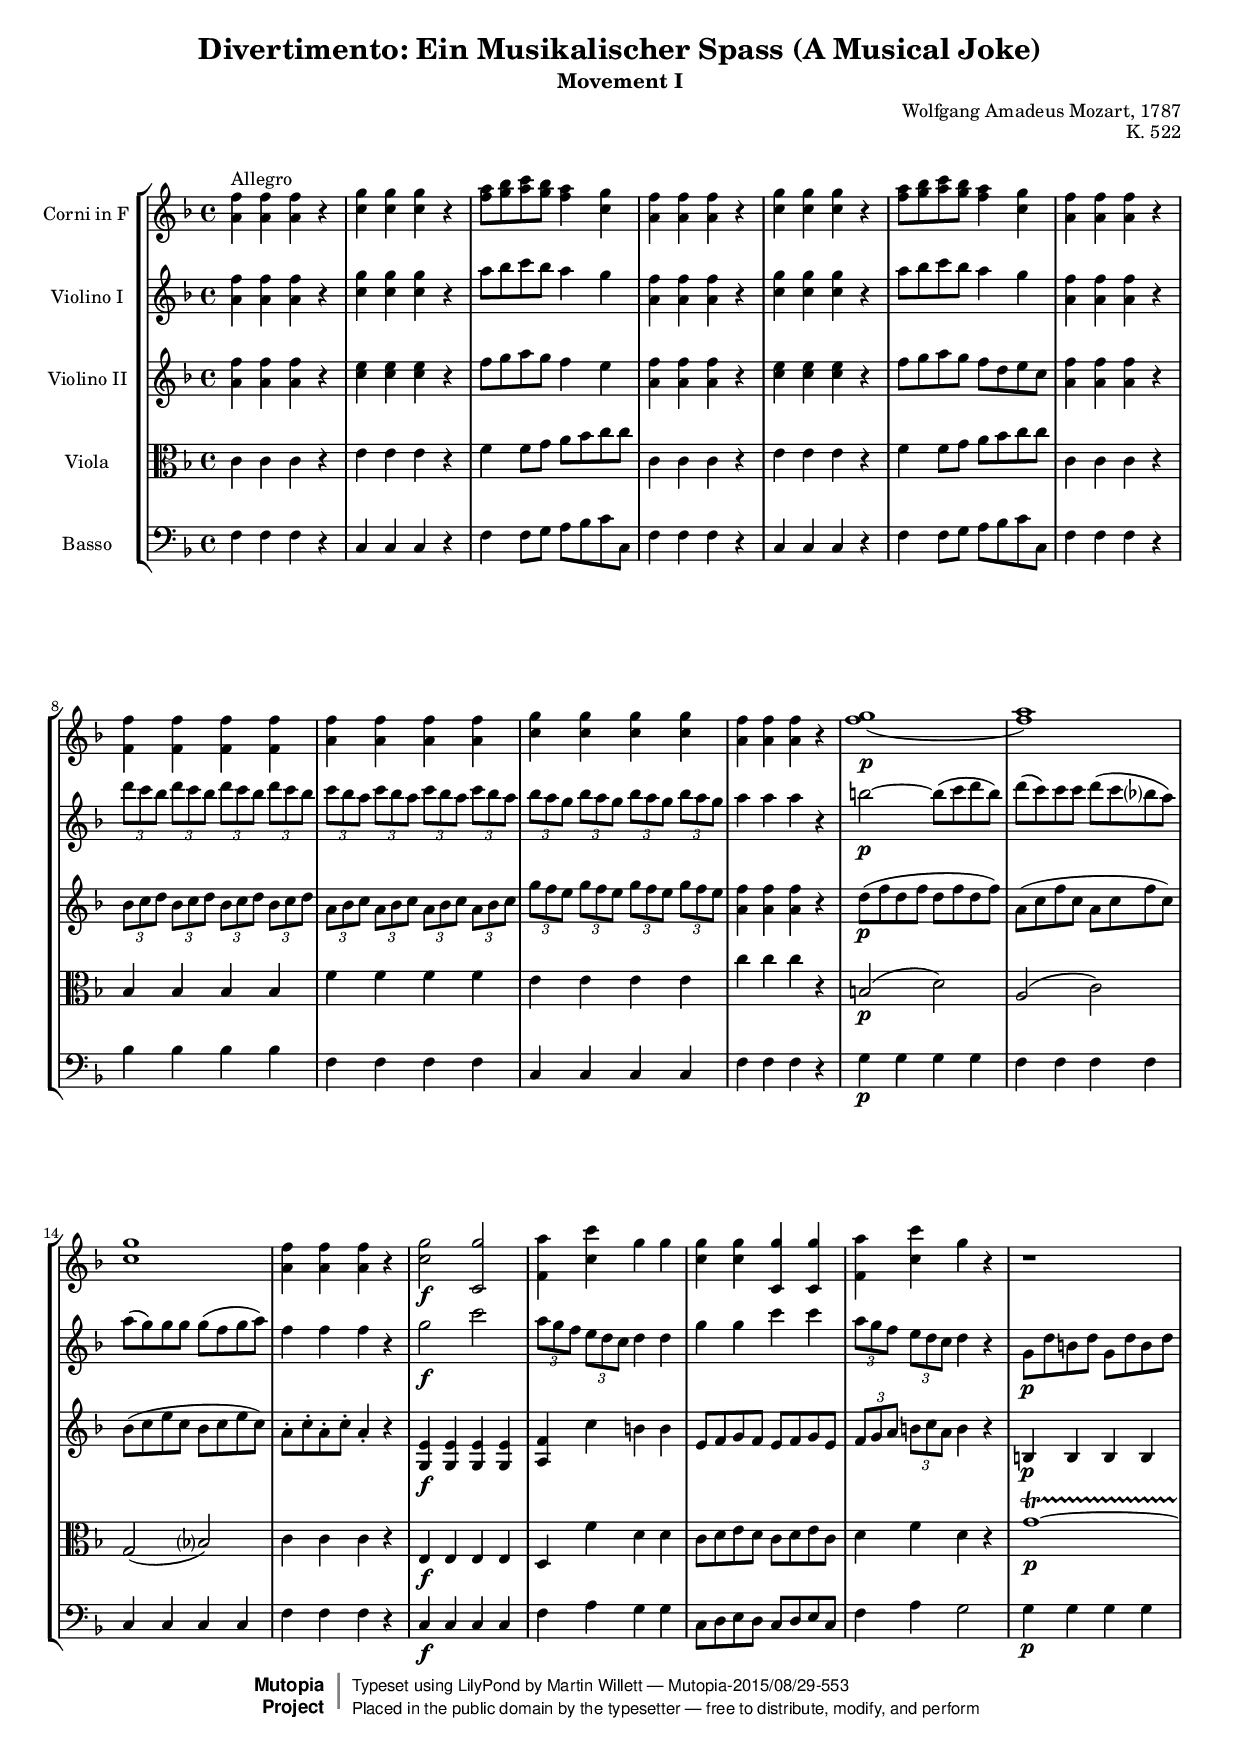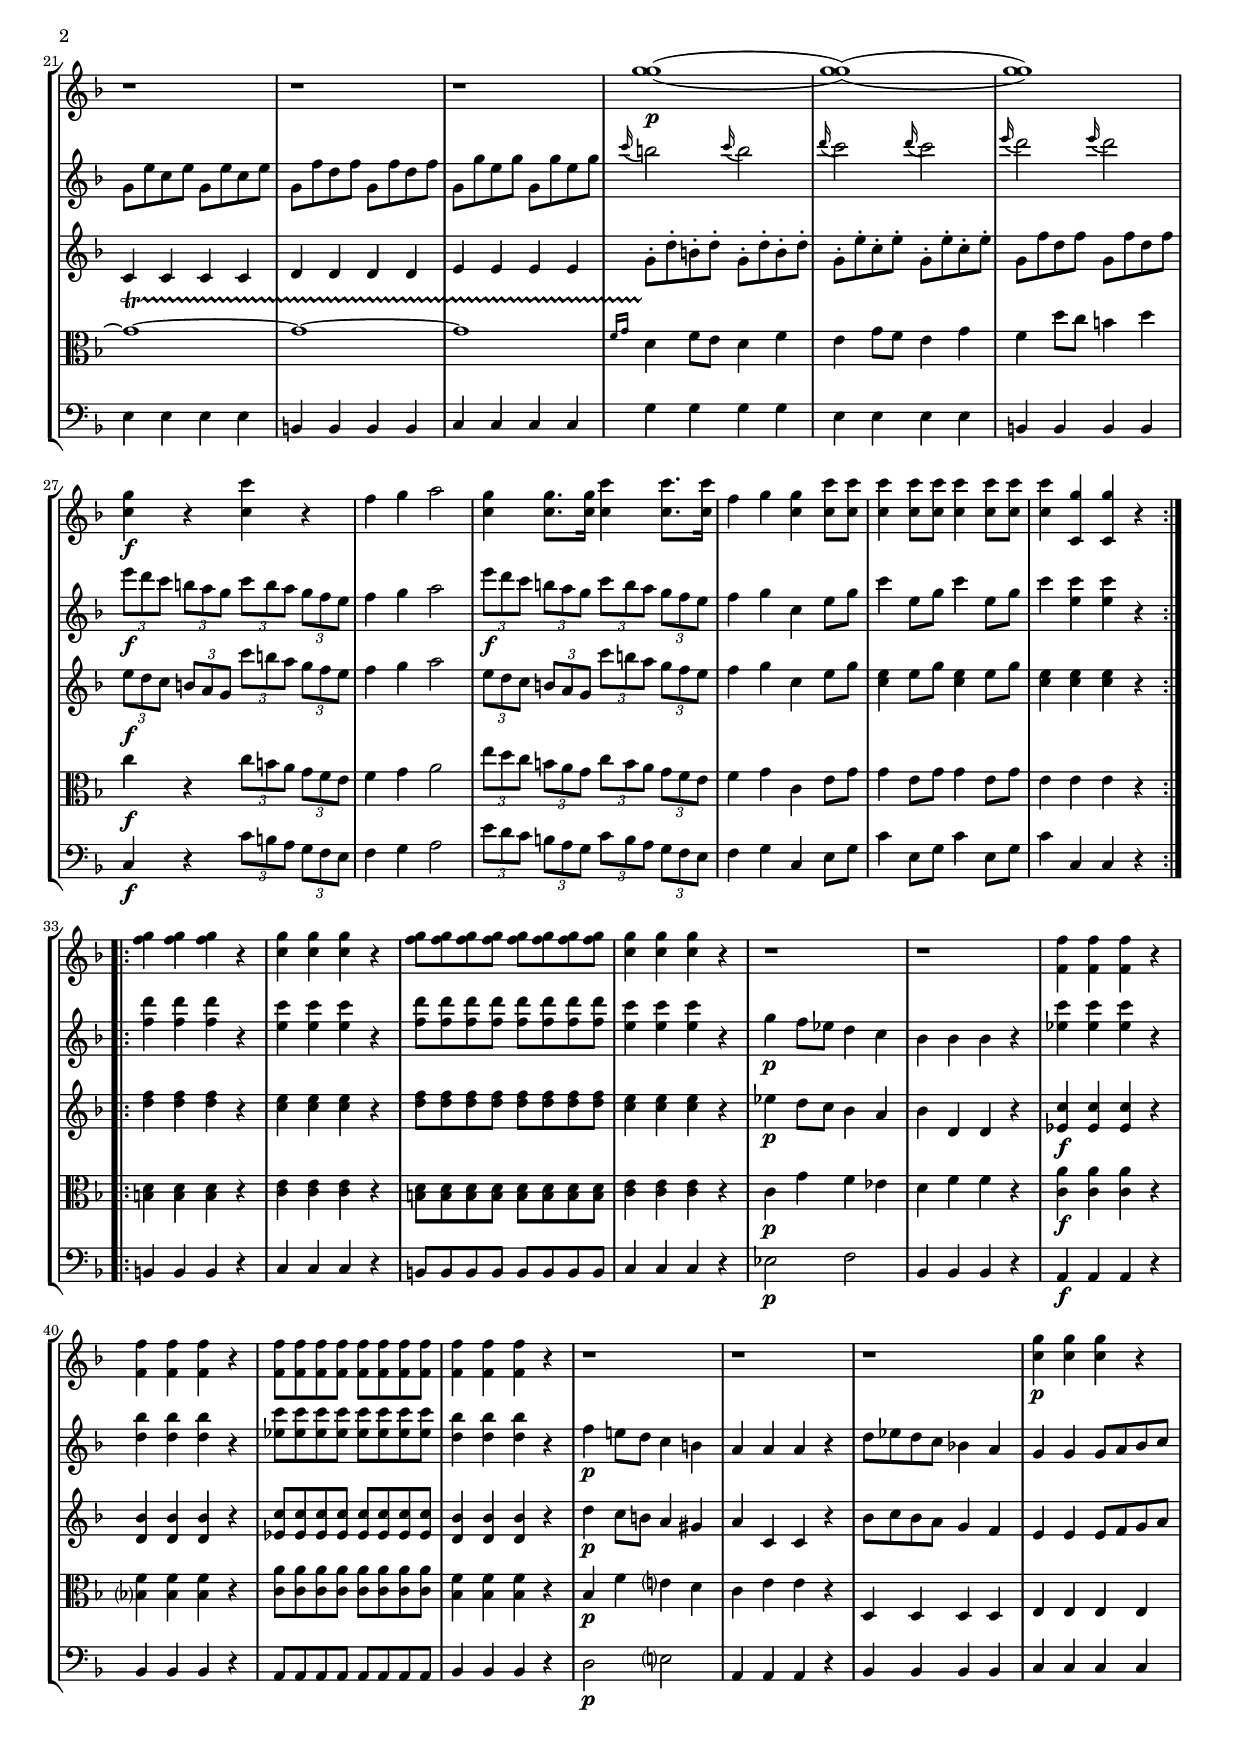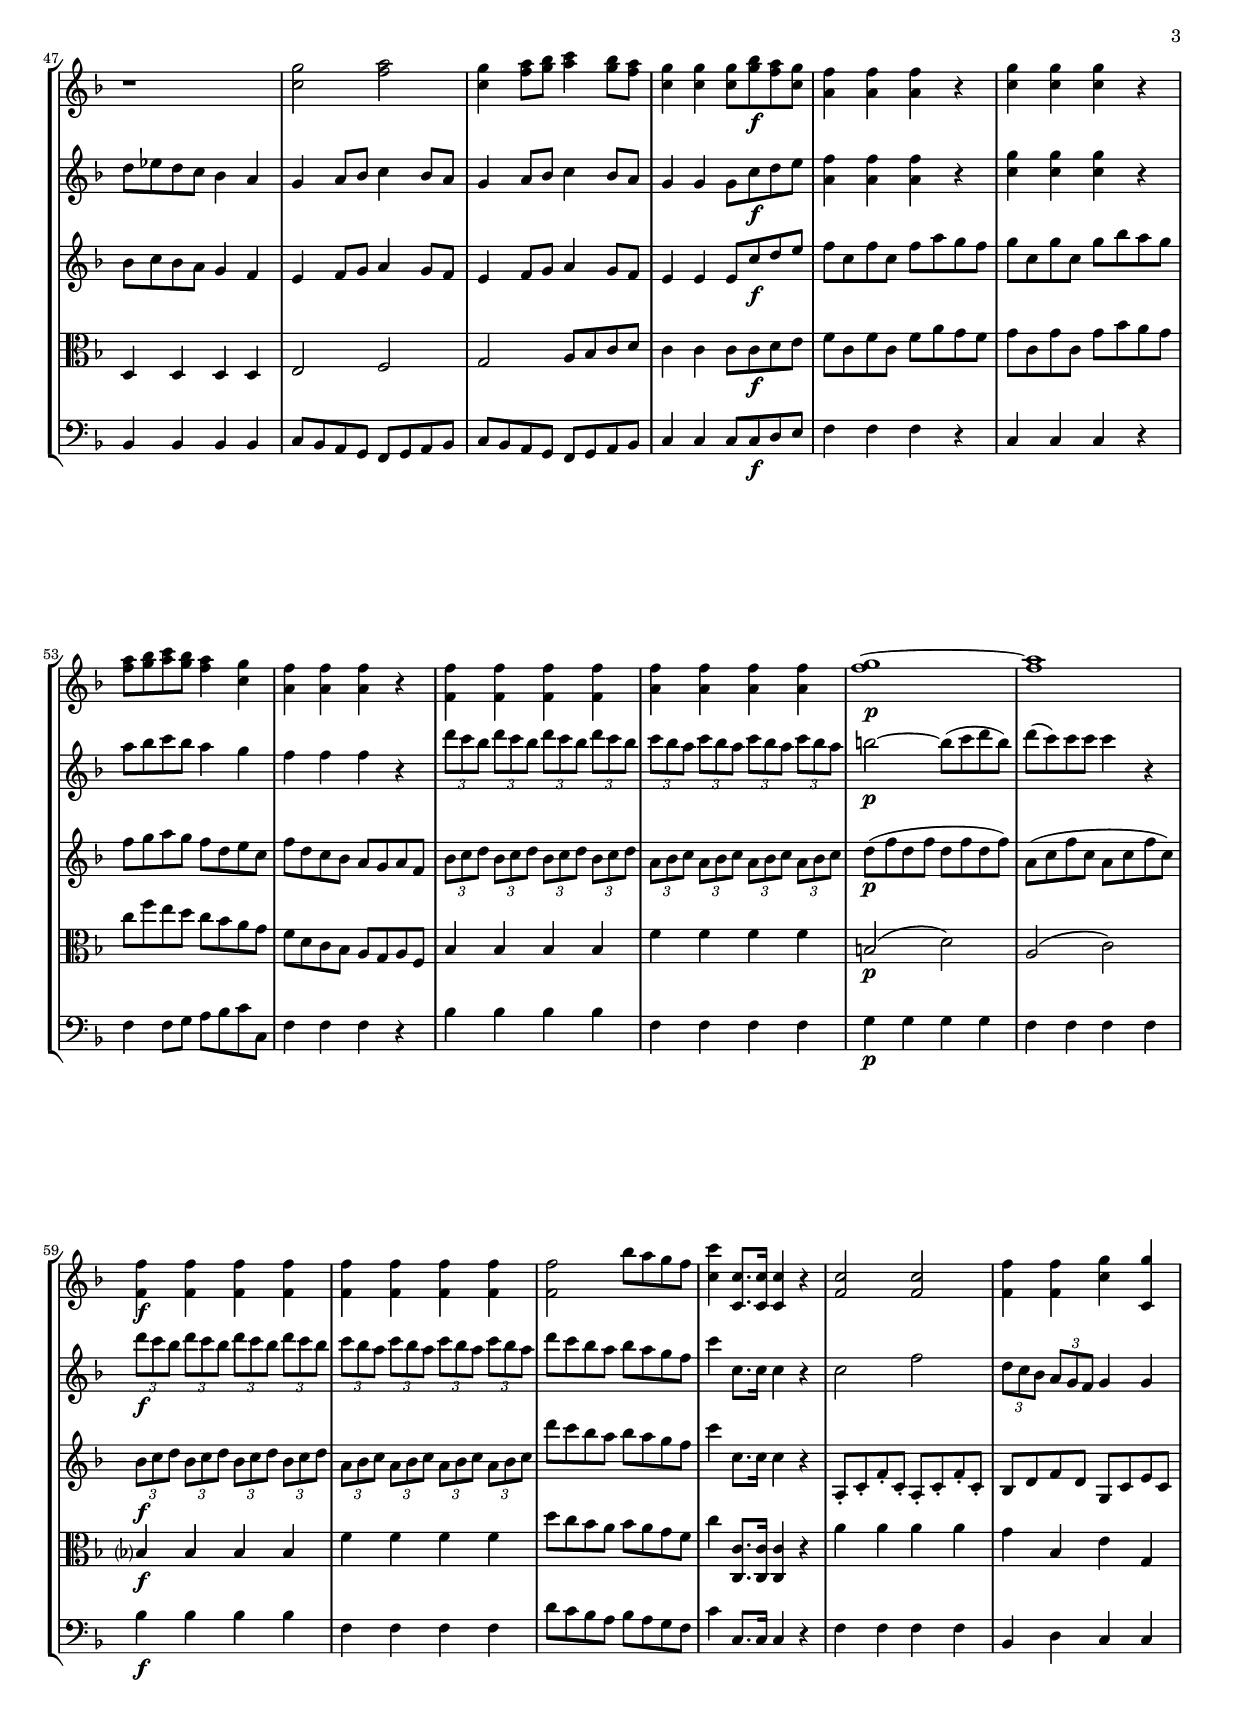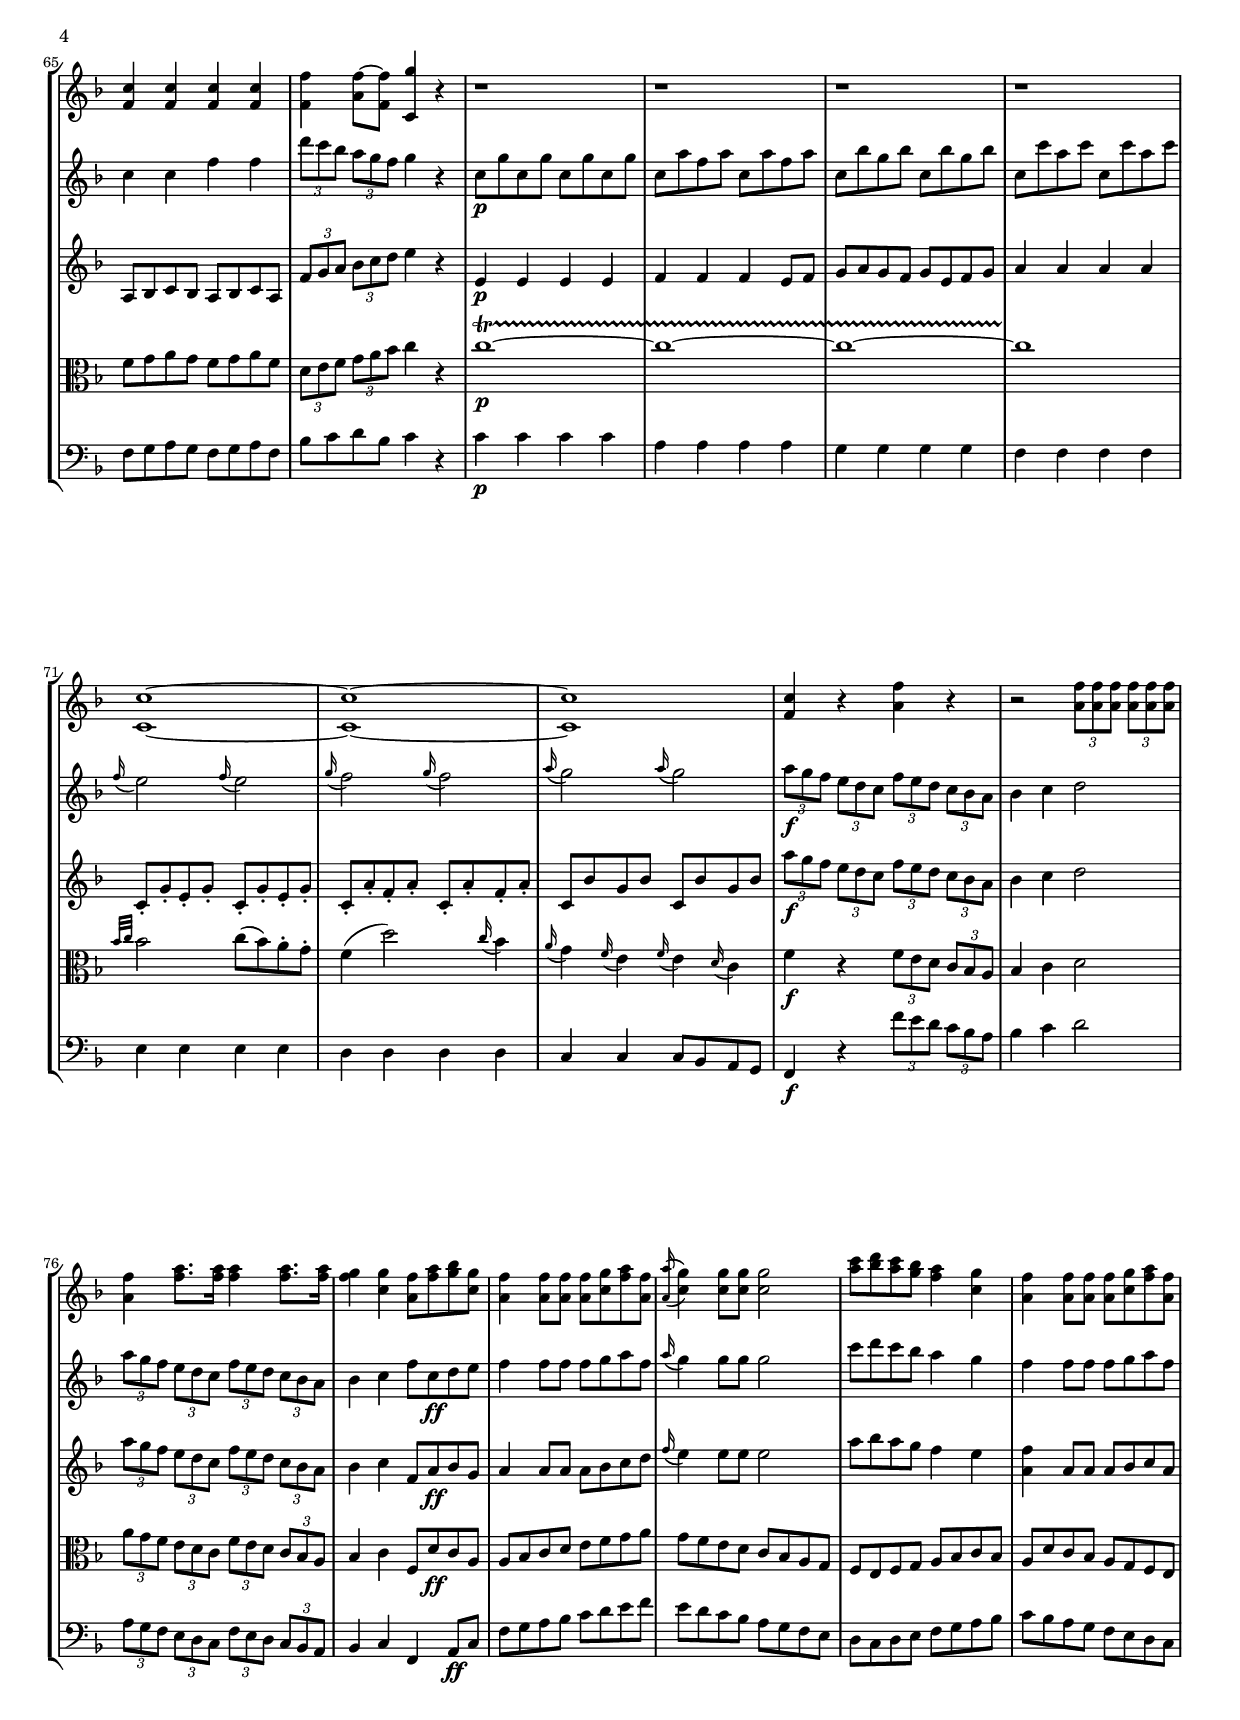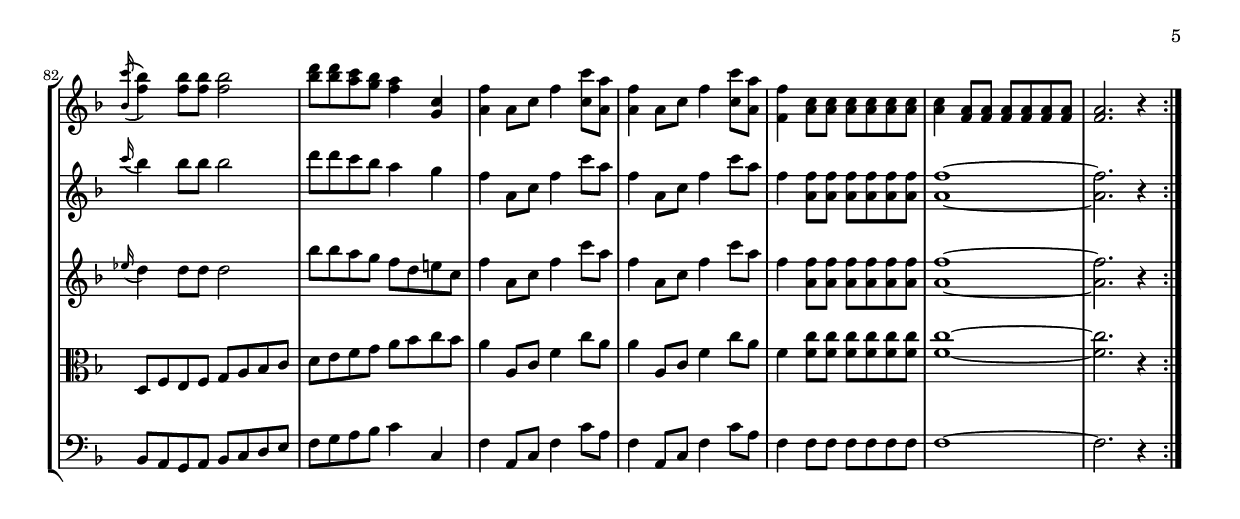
\version "2.18.2"
\include "english.ly"
#(set-global-staff-size 16)

\header {
  title = "Divertimento: Ein Musikalischer Spass (A Musical Joke)"
  composer = "Wolfgang Amadeus Mozart, 1787"
  opus = "K. 522"
  subtitle = "Movement I"
%mutopia headers
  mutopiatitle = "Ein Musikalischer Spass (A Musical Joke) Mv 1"
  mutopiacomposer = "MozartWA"
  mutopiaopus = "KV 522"
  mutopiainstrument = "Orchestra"
  date = "1787"
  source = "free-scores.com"
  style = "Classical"
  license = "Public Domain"
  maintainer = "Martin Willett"
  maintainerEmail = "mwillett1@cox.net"
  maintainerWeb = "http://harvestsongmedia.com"
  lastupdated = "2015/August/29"
  
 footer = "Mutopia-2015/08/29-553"
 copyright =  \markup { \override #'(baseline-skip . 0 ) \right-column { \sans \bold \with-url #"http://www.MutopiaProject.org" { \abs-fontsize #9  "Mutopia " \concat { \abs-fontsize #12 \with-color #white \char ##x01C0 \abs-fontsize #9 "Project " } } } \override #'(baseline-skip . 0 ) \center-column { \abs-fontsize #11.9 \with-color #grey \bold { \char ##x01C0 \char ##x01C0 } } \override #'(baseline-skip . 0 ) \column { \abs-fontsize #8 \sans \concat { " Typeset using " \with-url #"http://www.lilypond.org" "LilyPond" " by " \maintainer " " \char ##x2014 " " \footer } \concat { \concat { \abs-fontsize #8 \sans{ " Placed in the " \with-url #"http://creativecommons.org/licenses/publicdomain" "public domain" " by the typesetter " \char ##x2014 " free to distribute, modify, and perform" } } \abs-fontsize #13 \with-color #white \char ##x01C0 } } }
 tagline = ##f
}
global = {
 \time 4/4
}

horn = \relative c'' {
\set Staff.instrumentName = "Corni in F "
\set Staff.midiInstrument = "brass section"
%1
\repeat volta 2 {
| <a f'>4^\markup { Allegro } <a f'> <a f'> r
| <c g'> <c g'> <c g'> r
| <f a>8 <g bf> <a c> <g bf> <f a>4 <c g'>
| <a f'>4 <a f'> <a f'> r 
| <c g'> <c g'> <c g'> r
| <f a>8 <g bf> <a c> <g bf> <f a>4 <c g'>
| <a f'>4 <a f'> <a f'> r
| <f f'>4 <f f'>4 <f f'>4 <f f'>4
| <a f'>4 <a f'>4 <a f'>4 <a f'>4
%10
| <c g'> <c g'> <c g'> <c g'>
| <a f'> <a f'> <a f'> r
| <f' g>1_(\p
| <f a> )
| <c g'>
| <a f'>4 <a f'> <a f'> r
| <c g'>2\f <c, g''>
| <f a'>4 <c' c'> g' g
| <c, g'> <c g'> <c, g''> <c g''>  
| <f a'> <c' c'> g' r
%20
| r1
| r1
| r1
| r1
| \set doubleSlurs = ##t <g g>1\p(  
| <g g>)(
| <g g>)
| <c, g'>4\f r <c c'> r
| f4 g a2
| <c, g'>4 <c g'>8. <c g'>16 <c c'>4 <c c'>8. <c c'>16
%30
| f4 g <c, g'> <c c'>8 <c c'>
| <c c'>4 <c c'>8 <c c'> <c c'>4 <c c'>8 <c c'>
| <c c'>4 <c, g''> <c g''> r } 
| <f' g> <f g> <f g> r
| <c g'> <c g'> <c g'> r
| <f g>8 <f g> <f g> <f g> <f g> <f g> <f g> <f g>
| <c g'>4 <c g'> <c g'> r
| r1
| r1
| <f, f'>4 <f f'> <f f'> r
%40
| <f f'>4 <f f'> <f f'> r
| <f f'>8 <f f'> <f f'> <f f'> <f f'> <f f'> <f f'> <f f'>
| <f f'>4 <f f'> <f f'> r
| r1
| r1
| r1
| <c' g'>4\p <c g'> <c g'> r
| r1
| <c g'>2 <f a>
| <c g'>4 <f a>8 <g bf> <a c>4 <g bf>8 <f a>
%50
| <c g'>4 <c g'> <c g'>8 <g' bf>\f <f a> <c g'>
| <a f'>4 <a f'> <a f'> r
| <c g'> <c g'> <c g'> r
| <f a>8 <g bf> <a c> <g bf> <f a>4 <c g'>
| <a f'> <a f'> <a f'> r
| <f f'> <f f'> <f f'> <f f'>
| <a f'> <a f'> <a f'> <a f'>
| <f' g>1\p~
| <f a>1
| <f, f'>4\f <f f'> <f f'> <f f'> 
%60
| <f f'> <f f'> <f f'> <f f'>
| <f f'>2 bf'8 a g f
| <c c'>4 <c, c'>8. <c c'>16 <c c'>4 r
| <f c'>2 <f c'>2
| <f f'>4 <f f'> <c' g'> <c, g''>
| <f c'> <f c'> <f c'> <f c'>
| <f f'> <a f'>8~ <f f'> <c g''>4 r
| r1
| r1
| r1
%70
| r1
| <c c'>1~
| <c c'>~
| <c c'>
| <f c'>4 r <a f'> r
| r2 \tuplet 3/2 { <a f'>8 <a f'> <a f'> } \tuplet 3/2 { <a f'>8 <a f'> <a f'> }
| <a f'>4 <f' a>8. <f a>16 <f a>4 <f a>8. <f a>16
| <f g>4 <c g'> <a f'>8 <f' a> <g bf> <c, g'>
| <a f'>4 <a f'>8 <a f'> <a f'>8 <c g'> <f a> <a, f'>
| \appoggiatura <a a'>16 <c g'>4 <c g'>8 <c g'> <c g'>2 
%80
| <a' c>8 <bf d> <a c> <g bf> <f a>4 <c g'>
| <a f'>4 <a f'>8 <a f'> <a f'> <c g'> <f a> <a, f'>
| \appoggiatura <bf c'>16 <f' bf>4 <f bf>8 <f bf> <f bf>2
| <bf d>8 <bf d> <a c> <g bf> <f a>4 <c g>
| <a f'>4 a8 c f4 <c c'>8 <a a'>
| <a f'>4 a8 c f4 <c c'>8 <a a'>
| <f f'>4 <a c>8 <a c> <a c> <a c> <a c> <a c>
| <a c>4 <f a>8 <f a> <f a> <f a> <f a> <f a>
| <f a>2. r4
 
}
violinOne = 
\relative c''{
  \set Staff.instrumentName = "Violino I "
  \set Staff.midiInstrument = "viola"
%1
| <a f'>4 <a f'> <a f'> r
| <c g'> <c g'> <c g'> r
| a'8 bf c bf a4 g
| <a, f'>4 <a f'> <a f'> r
| <c g'> <c g'> <c g'> r
| a'8 bf c bf a4 g
| <a, f'>4 <a f'> <a f'> r
| \tuplet 3/2 { d'8 c bf } \tuplet 3/2 { d c bf } \tuplet 3/2 { d c bf } \tuplet 3/2 { d c bf }
| \tuplet 3/2 { c bf a } \tuplet 3/2 { c bf a } \tuplet 3/2 { c bf a } \tuplet 3/2 { c bf a }
%10
| \tuplet 3/2 { bf a g } \tuplet 3/2 { bf a g } \tuplet 3/2 { bf a g } \tuplet 3/2 { bf a g }
| a4 a a r
| b2~\p b8( c d b)
| d( c) c c d( c bf? a)
| a( g) g g g( f g a)
| f4 f f r
| g2\f c
| \tuplet 3/2 { a8 g f } \tuplet 3/2 { e d c } d4 d
| g g c c
| \tuplet 3/2 { a8 g f } \tuplet 3/2 { e d c } d4 r
%20
| g,8\p d' b d g, d' b d
| g, e' c e g, e' c e
| g, f' d f g, f' d f
| g, g' e g g, g' e g
| \appoggiatura c16 b2 \appoggiatura c16 b2 
| \appoggiatura d16 c2 \appoggiatura d16 c2 
| \appoggiatura e16 d2 \appoggiatura e16 d2
| \tuplet 3/2 { e8\f d c } \tuplet 3/2 { b a g } \tuplet 3/2 { c b a } \tuplet 3/2 { g f e }
| f4 g a2
| \tuplet 3/2 { e'8\f d c } \tuplet 3/2 { b a g } \tuplet 3/2 { c b a } \tuplet 3/2 { g f e }
%30
| f4 g c, e8 g
| c4 e,8 g c4 e,8 g
| c4 <e, c'> <e c'> r
| <f d'> <f d'> <f d'> r
| <e c'> <e c'> <e c'> r
| <f d'>8 <f d'> <f d'> <f d'> <f d'> <f d'> <f d'> <f d'>
| <e c'>4 <e c'> <e c'> r
| g4\p f8 ef d4 c
| bf4 bf bf r
| <ef\f c'> <ef c'> <ef c'> r 
%40
| <d bf'> <d bf'> <d bf'> r
| <ef c'>8 <ef c'> <ef c'> <ef c'> <ef c'> <ef c'> <ef c'> <ef c'>
| <d bf'>4 <d bf'> <d bf'> r
| f4\p e!8 d c4 b!
| a a a r
| d8 ef d c bf!4 a
| g g g8 a bf c
| d ef d c bf4 a
| g4 a8 bf c4 bf8 a
| g4 a8 bf c4 bf8 a
%50
| g4 g g8 c\f d e
| <a, f'>4 <a f'> <a f'> r
| <c g'> <c g'> <c g'> r
| a'8 bf c bf a4 g
| f f f r
| \tuplet 3/2 { d'8 c bf } \tuplet 3/2 { d c bf } \tuplet 3/2 { d c bf } \tuplet 3/2 { d c bf }
| \tuplet 3/2 { c bf a } \tuplet 3/2 { c bf a } \tuplet 3/2 { c bf a } \tuplet 3/2 { c bf a }
| b!2\p~ b8( c d b)
| d8( c) c c c4 r
| \tuplet 3/2 { d8\f c bf } \tuplet 3/2 { d c bf } \tuplet 3/2 { d c bf } \tuplet 3/2 { d c bf }
%60
| \tuplet 3/2 { c bf a } \tuplet 3/2 { c bf a } \tuplet 3/2 { c bf a } \tuplet 3/2 { c bf a }
| d8 c bf a bf a g f
| c'4 c,8. c16 c4 r
| c2 f
| \tuplet 3/2 { d8 c bf } \tuplet 3/2 { a g f } g4 g
| c4 c f f
| \tuplet 3/2 { d'8 c bf } \tuplet 3/2 { a g f } g4 r
| c,8\p g' c, g' c, g' c, g'
| c, a' f a c, a' f a
| c, bf' g bf c, bf' g bf
%70
| c, c' a c c, c' a c
| \appoggiatura f,16 e2 \appoggiatura f16 e2
| \appoggiatura g16 f2 \appoggiatura g16 f2
| \appoggiatura a16 g2 \appoggiatura a16 g2
| \tuplet 3/2 { a8\f g f } \tuplet 3/2 { e d c } \tuplet 3/2 { f e d } \tuplet 3/2 { c bf a }
| bf4 c d2
| \tuplet 3/2 { a'8 g f } \tuplet 3/2 { e d c } \tuplet 3/2 { f e d } \tuplet 3/2 { c bf a }
| bf4 c f8 c\ff d e
| f4 f8 f f g a f
| \appoggiatura a16 g4 g8 g g2
%80
| c8 d c bf a4 g
| f4 f8 f f g a f
| \appoggiatura c'16 bf4 bf8 bf bf2
| d8 d c bf a4 g
| f4 a,8 c f4 c'8 a
| f4 a,8 c f4 c'8 a
| f4 <a, f'>8 <a f'> <a f'> <a f'> <a f'> <a f'>
| <a f'>1~
| <a f'>2. r4

}

violinTwo = 
\relative c''{
  \set Staff.instrumentName = "Violino II "
  \set Staff.midiInstrument = "viola"
%1
| <a f'>4 <a f'> <a f'> r
| <c e> <c e> <c e> r
| f8 g a g f4 e
| <a, f'>4 <a f'> <a f'> r
| <c e> <c e> <c e> r
| f8 g a g f d e c
| <a f'>4 <a f'> <a f'> r
| \tuplet 3/2 { bf8 c d } \tuplet 3/2 { bf c d } \tuplet 3/2 { bf c d } \tuplet 3/2 { bf c d } 
| \tuplet 3/2 { a bf c } \tuplet 3/2 { a bf c } \tuplet 3/2 { a bf c } \tuplet 3/2 { a bf c }
%10  
| \tuplet 3/2 { g' f e } \tuplet 3/2 { g f e } \tuplet 3/2 { g f e } \tuplet 3/2 { g f e }
| <a, f'>4 <a f'> <a f'> r
| d8\p( f d f d f d f)
| a,( c f c a c f c)
| bf( c e c bf c e c)
| a\staccato c\staccato a\staccato c\staccato a4\staccato r
| <g, e'>4\f <g e'> <g e'> <g e'>
| <a f'> c' b b
| e,8 f g f e f g e
| \tuplet 3/2 { f8 g a } \tuplet 3/2 { b c a } b4 r4
%20
| b,4\p b b b
| c c c c
| d d d d
| e e e e
| g8\staccato d'\staccato b\staccato d\staccato g,\staccato d'\staccato b\staccato d\staccato
| g,\staccato e'\staccato c\staccato e\staccato g,\staccato e'\staccato c\staccato e\staccato
| g, f' d f g, f' d f
| \tuplet 3/2 { e\f d c } \tuplet 3/2 { b a g } \tuplet 3/2 { c' b a } \tuplet 3/2 { g f e }
| f4 g a2
| \tuplet 3/2 { e8 d c } \tuplet 3/2 { b a g } \tuplet 3/2 { c' b a } \tuplet 3/2 { g f e }
%30
| f4 g c, e8 g
| <c, e>4 e8 g <c, e>4 e8 g
| <c, e>4 <c e> <c e> r
| <d f>4 <d f> <d f> r
| <c e> <c e> <c e> r
| <d f>8 <d f> <d f> <d f> <d f> <d f> <d f> <d f>
| <c e>4 <c e> <c e> r
| ef\p d8 c bf4 a
| bf d, d r
| <ef c'>\f <ef c'> <ef c'> r
%40
| <d bf'> <d bf'> <d bf'> r
| <ef c'>8 <ef c'> <ef c'> <ef c'> <ef c'> <ef c'> <ef c'> <ef c'>
| <d bf'>4 <d bf'> <d bf'> r
| d'\p c8 b a4 gs
| a c, c r
| bf'8 c bf a g4 f
| e4 e e8 f g a
| bf c bf a g4 f
| e4 f8 g a4 g8 f
| e4 f8 g a4 g8 f
%50
| e4 e e8 c'\f d e
| f c f c f a g f
| g c, g' c, g' bf a g
| f g a g f d e c
| f d c bf a g a f
| \tuplet 3/2 { bf8 c d } \tuplet 3/2 { bf c d } \tuplet 3/2 { bf c d } \tuplet 3/2 { bf c d }
| \tuplet 3/2 { a bf c } \tuplet 3/2 { a bf c } \tuplet 3/2 { a bf c } \tuplet 3/2 { a bf c }
| d8\p( f d f d f d f)
| a,( c f c a c f c)
| \tuplet 3/2 { bf8\f c d } \tuplet 3/2 { bf c d } \tuplet 3/2 { bf c d } \tuplet 3/2 { bf c d }
%60
| \tuplet 3/2 { a bf c } \tuplet 3/2 { a bf c } \tuplet 3/2 { a bf c } \tuplet 3/2 { a bf c }
| d'8 c bf a bf a g f
| c'4 c,8. c16 c4 r
| a,8\staccato c\staccato f\staccato c\staccato a\staccato c\staccato f\staccato c\staccato
| bf d f d g, c e c
| a bf c bf a bf c a
| \tuplet 3/2 { f' g a } \tuplet 3/2 { bf c d } e4 r
| e,\p e e e
| f f f e8 f
| g8 a g f g e f g
%70
| a4 a a a
| c,8\staccato g'\staccato e\staccato g\staccato c,\staccato g'\staccato e\staccato g\staccato
| c,\staccato a'\staccato f\staccato a\staccato c,\staccato a'\staccato f\staccato a\staccato
| c, bf' g bf c, bf' g bf
| \tuplet 3/2 { a'\f g f } \tuplet 3/2 { e d c } \tuplet 3/2 { f e d } \tuplet 3/2 { c bf a }
| bf4 c d2
| \tuplet 3/2 { a'8 g f } \tuplet 3/2 { e d c } \tuplet 3/2 { f e d } \tuplet 3/2 { c bf a }
| bf4 c f,8 a\ff bf g
| a4 a8 a a bf c d
| \appoggiatura f16 e4 e8 e e2
%80
| a8 bf a g f4 e
| <a, f'> a8 a a bf c a
| \appoggiatura ef'16 d4 d8 d d2
| bf'8 bf a g f d e! c
| f4 a,8 c f4 c'8 a
| f4 a,8 c f4 c'8 a
| f4 <a, f'>8 <a f'> <a f'> <a f'> <a f'> <a f'>
| <a f'>1~
| <a f'>2. r4
}

viola = 
\relative c'{
  \set Staff.instrumentName = "Viola "
  \set Staff.midiInstrument = "viola"
\clef alto
%1
| c4 c c r
| e e e r
| f f8 g a bf c c
| c,4 c c r
| e e e r
| f f8 g a bf c c  
| c,4 c c r
| bf4 bf bf bf
| f' f f f
%10
| e e e e
| c' c c r
| b,2\p( d)
| a( c)
| g( bf?)
| c4 c c r
| e,\f  e e e
| d f' d d
| c8 d e d c d e c
| d4 f d r
%20
| { g1\p~ \startTrillSpan }
| g1~
| g1~
| g1  
| \grace { f16[ g16] } d4\stopTrillSpan f8 e d4 f
| e4 g8 f e4 g
| f4 d'8 c b4 d
| c\f r \tuplet 3/2 { c8 b a } \tuplet 3/2 { g f e }
| f4 g a2
| \tuplet 3/2 { e'8 d c } \tuplet 3/2 { b a g } \tuplet 3/2 { c b a } \tuplet 3/2 { g f e }
%30
| f4 g c, e8 g
| g4 e8 g g4 e8 g
| e4 e e r
| <b d>4 <b d> <b d> r
| <c e> <c e> <c e> r
| <b d>8  <b d> <b d> <b d> <b d> <b d> <b d> <b d>
| <c e>4 <c e> <c e> r
| c\p g' f ef
| d f f r
| <c a'>\f <c a'> <c a'> r
%40
| <bf? f'> <bf f'> <bf f'> r
| <c a'>8 <c a'> <c a'> <c a'> <c a'> <c a'> <c a'> <c a'>
| <bf f'>4 <bf f'> <bf f'> r
| bf\p f' e? d
| c e e r
| d, d d d
| e e e e
| d d d d
| e2 f
| g2 a8 bf c d
%50
| c4 c c8 c\f d e
| f c f c f a g f
| g c, g' c, g' bf a g
| c f e d c bf a g
| f d c bf a g a f
| bf4 bf bf bf
| f' f f f
| b,2\p( d)
| a( c)
| bf?4\f bf bf bf
%60
| f' f f f
| d'8 c bf a bf a g f
| c'4 <c,, c'>8. <c c'>16 <c c'>4 r
| a''4 a a a 
| g bf, e g,
| f'8 g a g f g a f
| \tuplet 3/2 { d8 e f } \tuplet 3/2 { g a bf} c4 r
| { c1~\p \startTrillSpan }
| c1~
| c1~
%70
| c1 \stopTrillSpan
| \grace { bf32[ c32 ] } bf2 c8( bf) a\staccato g\staccato
| f4( d'2) \appoggiatura c16 bf4
| \appoggiatura a16 g4 \appoggiatura f16 e4 \appoggiatura f16 e4 \appoggiatura d16 c4
| f\f r \tuplet 3/2 { f8 e d } \tuplet 3/2 { c bf a }
| bf4 c d2
| \tuplet 3/2 { a'8 g f } \tuplet 3/2 {e d c } \tuplet 3/2 {f e d } \tuplet 3/2 {c bf a }
| bf4 c f,8 d'\ff c a
| a bf c d e f g a
| g f e d c bf a g
%80
| f e f g a bf c bf
| a d c bf a g f e
| d f e f g a bf c
| d e f g a bf c bf
| a4 a,8 c f4 c'8 a
| a4 a,8 c f4 c'8 a
| f4 <f c'>8 <f c'> <f c'> <f c'> <f c'> <f c'>
| <f c'>1~
| <f c'>2. r4
}

cello = 
\relative c{
  \set Staff.instrumentName = "Basso "
  \set Staff.midiInstrument = "cello"
  \clef bass
% 1
| f4 f f r
| c c c r
| f f8 g a bf c c,
| f4 f f r
| c c c r
| f f8 g a bf c c,
| f4 f f r
| bf bf bf bf
| f f f f
% 10
| c c c c
| f f f r
| g\p g g g
| f f f f
| c c c c
| f f f r
| c\f c c c
| f a g g
| c,8 d e d c d e c
| f4 a g2
% 20
| g4\p g g g
| e e e e
| b b b b
| c c c c
| g' g g g
| e e e e
| b b b b
| c\f r \tuplet 3/2 { c'8 b a } \tuplet 3/2 { g f e }
| f4 g a2
| \tuplet 3/2 { e'8 d c } \tuplet 3/2 { b a g } \tuplet 3/2 { c b a } \tuplet 3/2 { g f e }  
% 30
| f4 g c, e8 g
| c4 e,8 g c4 e,8 g 
| c4 c, c r
\repeat volta 2 {
| b4 b b r
| c c c r
| b8 b b b b b b b
| c4 c c r
| ef2\p f
| bf,4 bf bf r
| a\f a a r
% 40
| bf bf bf r
| a8 a a a a a a a
| bf4 bf bf r
| d2\p e?
| a,4 a a r
| bf bf bf bf
| c c c c
| bf bf bf bf
| c8 bf a g f g a bf
| c8 bf a g f g a bf
%50
| c4 c c8 c\f d e
| f4 f f r
| c c c r
| f4 f8 g a bf c c,
| f4 f f r
| bf4 bf bf bf
| f f f f
| g\p g g g
| f f f f
| bf\f bf bf bf
% 60
| f f f f
| d'8 c bf a bf a g f
| c'4 c,8. c16 c4 r
| f f f f
| bf, d c c 
| f8 g a g f g a f
| bf c d bf c4 r
|c\p c c c
| a a a a
| g g g g
% 70
| f f f f
| e e e e
| d d d d
| c c c8 bf a g
| f4\f r \tuplet 3/2 { f''8 e d } \tuplet 3/2 { c bf a }
| bf4 c d2
| \tuplet 3/2 {a8 g f } \tuplet 3/2 { e d c } \tuplet 3/2 { f e d } \tuplet 3/2 { c bf a }
| bf4 c f, a8\ff c
| f8 g a bf c d e f
| e d c bf a g f e
%80
| d c d e f g a bf
| c bf a g f e d c
| bf a g a bf c d e
| f g a bf c4 c,
| f4 a,8 c f4 c'8 a
| f4 a,8 c f4 c'8 a
| f4 f8 f f f f f
| f1~
| f2. r4 }  


}
\score {
\new StaffGroup <<
  \new Staff << \global \key f\major \horn >>
  \new Staff << \global \key f\major \violinOne >>
  \new Staff << \global \key f\major \violinTwo >>
  \new Staff << \global \key f\major \viola >>
  \new Staff << \global \key f\major \cello >>
>>
\layout { }

  \midi {
    \tempo 4 = 118
    }


}
